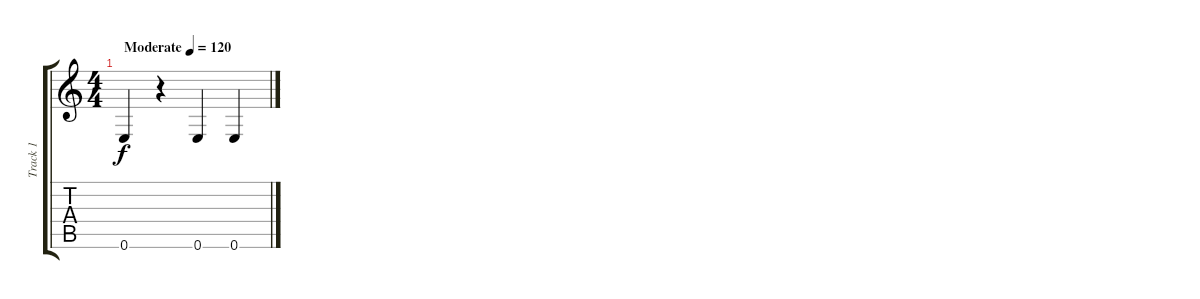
\track ("Track 1" "Track 1") {instrument acousticguitarsteel}
\staff {score tabs}
\tuning (E4 B3 G3 D3 A2 E2) {hide}
\ts (4 4)
\tempo (120 "Moderate")
\clef g2
\ks c
0.6.4{dy f instrument acousticguitarsteel} r.4 0.6.4 0.6.4
